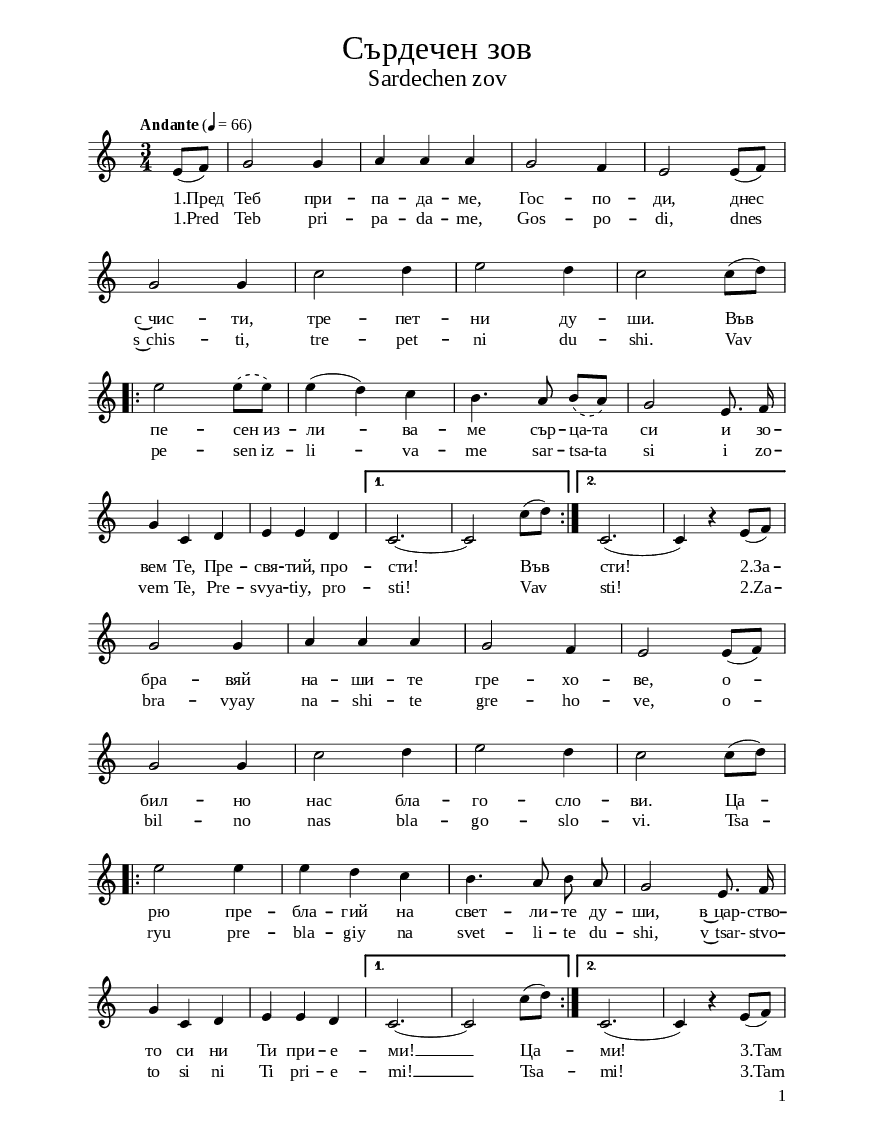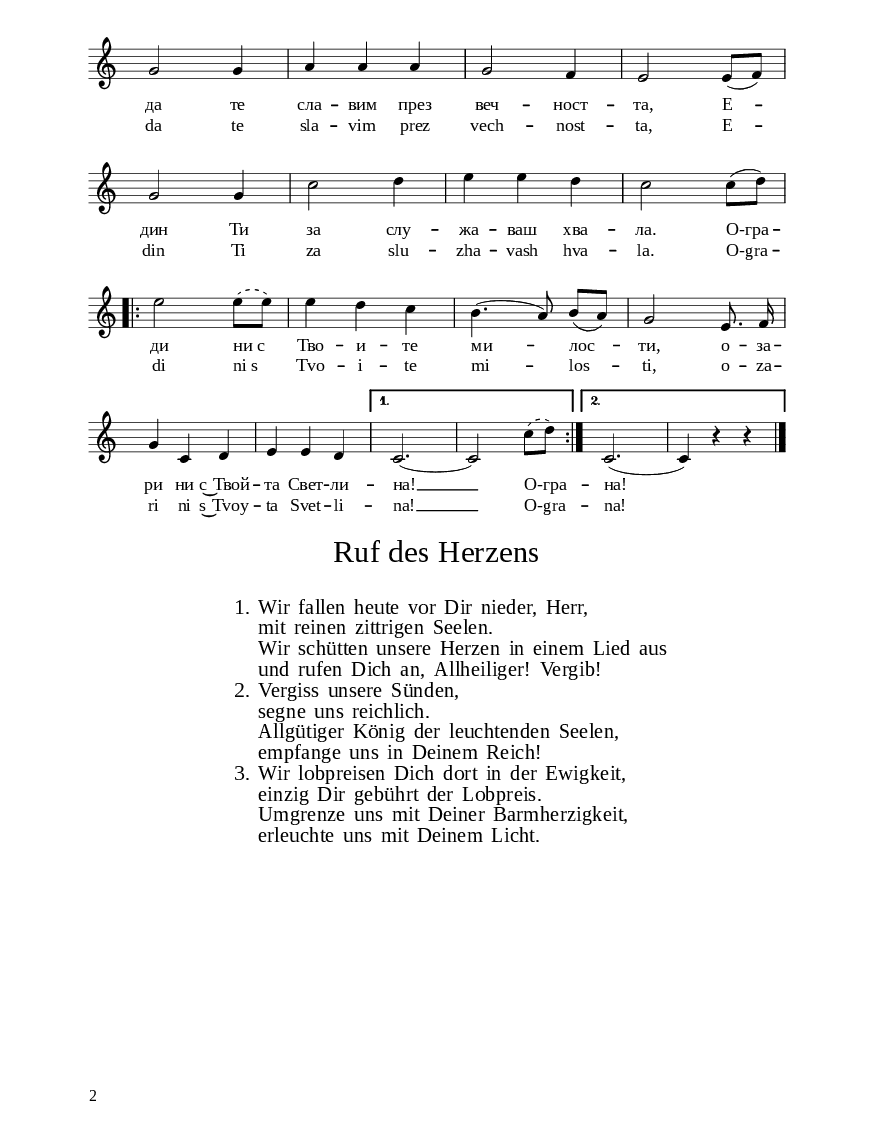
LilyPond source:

\version "2.24.1"

% include paper part and global functions
\include "include/globals.ily"

\bookpart {
  \label #'ref039
  \tocItem \markup "Сърдечен зов – Sardechen zov"
  \include "include/bookpart-paper.ily"
  \score {
    \include "include/score-layout.ily"

    \new Voice \absolute {
      \clef treble
      \key c \major
      \time 3/4
      \tempoFunc "Andante" 4 "66"
      \autoBeamOff
      \partial 4
      e'8 ([f'8]) |  g'2 g'4 |  a'4 a' a' | g'2 f'4 | e'2 e'8 ([ f' ]) | \break

      g'2 g'4 | c''2 d''4 | e''2 d''4 | c''2 c''8 ( [d''8]) | \break

      \repeat volta 2 {
        e''2 \slurDashed e''8 ([e'']) |\slurSolid e''4 ( d'' ) c'' | b'4. a'8  \slurDashed b' ([a']) | g'2 e'8. f'16 | \break
        g'4 c' d' | e' e' d' |
      }
      \alternative {
        { c'2. ~| c'2  \slurSolid c''8 ( [ d'' ] ) |  }

        { c'2.  ( | c'4 ) r4 e'8 ([f'8 ])| \break }
      }

      g'2 g'4 |  a'4 a' a' | g'2 f'4 | e'2 e'8 ([ f' ]) | \break

      g'2 g'4 | c''2 d''4 | e''2 d''4 | c''2 c''8 ( [d''8]) | \break

      \repeat volta 2 {
        e''2 e''4 | e''4 d'' c'' | b'4. a'8  b' a' | g'2 e'8. f'16 | \break
        g'4 c' d' | e' e' d' |
      }

      \alternative {
        { c'2. ~| c'2  c''8 ( [ d'' ] ) |  }
        { c'2. ( | c'4 ) r4 e'8 ([f'8 ])| \break }
      }

      g'2 g'4 |  a'4 a' a' | g'2 f'4 | e'2 e'8 ([ f' ]) | \break

      g'2 g'4 | c''2 d''4 | e''4 e''4 d''4 | c''2 c''8 ([d''8]) | \break

      \repeat volta 2 {
        e''2 \slurDashed e''8   ( [ e''] ) | e''4  d'' c'' | \slurSolid b'4. (a'8)  b' ([a']) | g'2 e'8. f'16 | \break
        g'4 c' d' | e' e' d' |
      }
      \alternative {
        { c'2. ~| c'2 \slurDashed c''8 ( [ d'' ] )   |   }
        {\slurSolid  c'2. ( | c'4 ) r4 r4 \bar "|."  | \break }
      }

    }

    \addlyrics {
      "1.Пред" Теб при -- па -- да -- ме, Гос -- по -- ди, днес
      с~чис -- ти, тре -- пет -- ни  ду -- ши. Във
      пе -- сен_из -- ли --  ва -- ме  сър -- ца-та си и зо --
      вем Те, Пре -- свя -- тий, про -- сти! Във сти!

      "2.За" -- бра -- вяй на -- ши -- те гре -- хо -- ве, о --
      бил -- но нас бла -- го -- сло -- ви. Ца --
      рю пре -- бла -- гий на свет -- ли -- те ду -- ши, "в~цар-" -- ство --
      то си ни Ти при -- е -- ми! __ Ца -- ми!

      "3.Там" да те сла -- вим през веч -- ност -- та, E --
      дин Ти за слу -- жа -- ваш хва -- ла. О-гра --
      ди ни_с Тво -- и -- те ми -- лос -- ти, о -- за --
      ри ни с~Твой -- та Свет -- ли -- на! __ О-гра -- на!
    }
    \addlyrics {
      "1.Pred" Teb pri -- pa -- da -- me, Gos -- po -- di, dnes
      s~chis -- ti, tre -- pet -- ni  du -- shi. Vav
      pe -- sen_iz -- li --  va -- me  sar -- tsa-ta si i zo --
      vem Te, Pre -- svya -- tiy, pro -- sti! Vav sti!

      "2.Za" -- bra -- vyay na -- shi -- te gre -- ho -- ve, o --
      bil -- no nas bla -- go -- slo -- vi. Tsa --
      ryu pre -- bla -- giy na svet -- li -- te du -- shi,  "v~tsar-" -- stvo --
      to si ni Ti pri -- e -- mi! __ Tsa -- mi!

      "3.Tam" da te sla -- vim prez vech -- nost -- ta, E --
      din Ti za slu -- zha -- vash hva -- la. O-gra --
      di ni_s Tvo -- i -- te mi -- los -- ti, o -- za --
      ri ni s~Tvoy -- ta Svet -- li -- na! __ O-gra -- na!
    }

    \header {
      title = \titleFunc "Сърдечен зов" "Sardechen zov"
    }

    \midi{}

  } % score

  % include foreign translation(s) of the song
  \version "2.20.0"

\markup \fill-line { \fontsize #6 "Ruf des Herzens" }
\markup \null
\markup \null
\markup \fontsize #+2.5 {
  \hspace #14
  \override #'(baseline-skip . 2)
  \column {
    \line { "   " }

    \line { 1. Wir fallen heute vor Dir nieder, Herr, }

    \line { "   "mit reinen zittrigen Seelen.}

    \line { "   "Wir schütten unsere Herzen in einem Lied aus }

    \line { "   "und rufen Dich an, Allheiliger! Vergib!}

    \line { 2. Vergiss unsere Sünden, }

    \line { "   "segne uns reichlich.}

    \line { "   "Allgütiger König der leuchtenden Seelen,}

    \line { "   "empfange uns in Deinem Reich!}

    \line { 3. Wir lobpreisen Dich dort in der Ewigkeit,}

    \line { "   "einzig Dir gebührt der Lobpreis.}

    \line { "   "Umgrenze uns mit Deiner Barmherzigkeit,}

    \line { "   "erleuchte uns mit Deinem Licht.}
  }
}


} % bookpart
